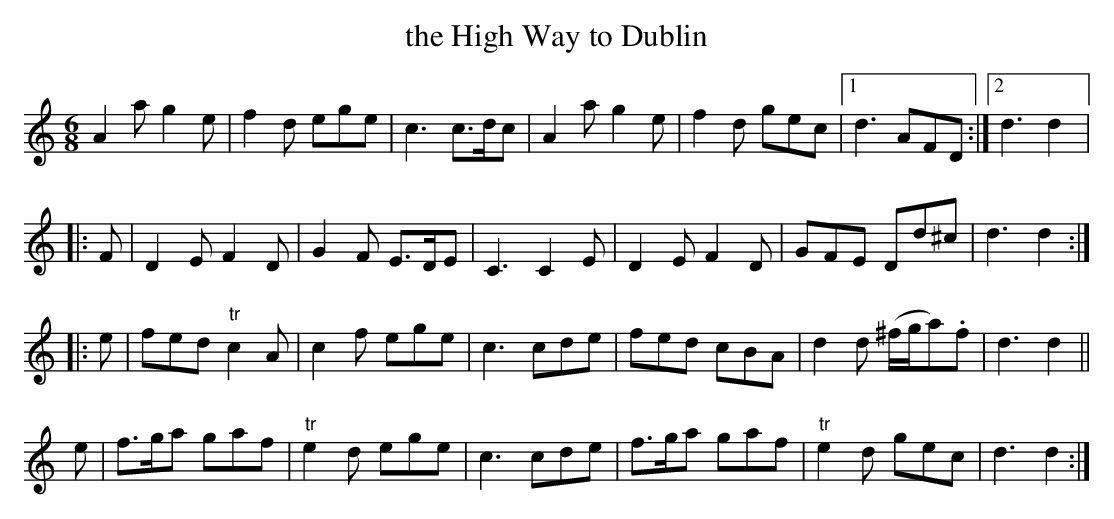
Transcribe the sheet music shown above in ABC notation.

X:1
T:the High Way to Dublin
M:6/8
K:D dorian
A2a g2e| f2d ege| c3 c>dc| \
A2a g2e| f2d gec|1 d3 AFD:|2 d3 d2|:
F|\
D2E F2D| G2F E>DE| C3 C2E|\
D2E F2D| GFE Dd^c| d3 d2::
e|\
fed "tr"c2A| c2f ege| c3cde|\
fed cBA| d2d (^f/g/a).f| d3 d2||
e|\
f>ga gaf| "tr"e2d ege| c3 cde|\
f>ga gaf| "tr"e2d gec| d3 d2:|
